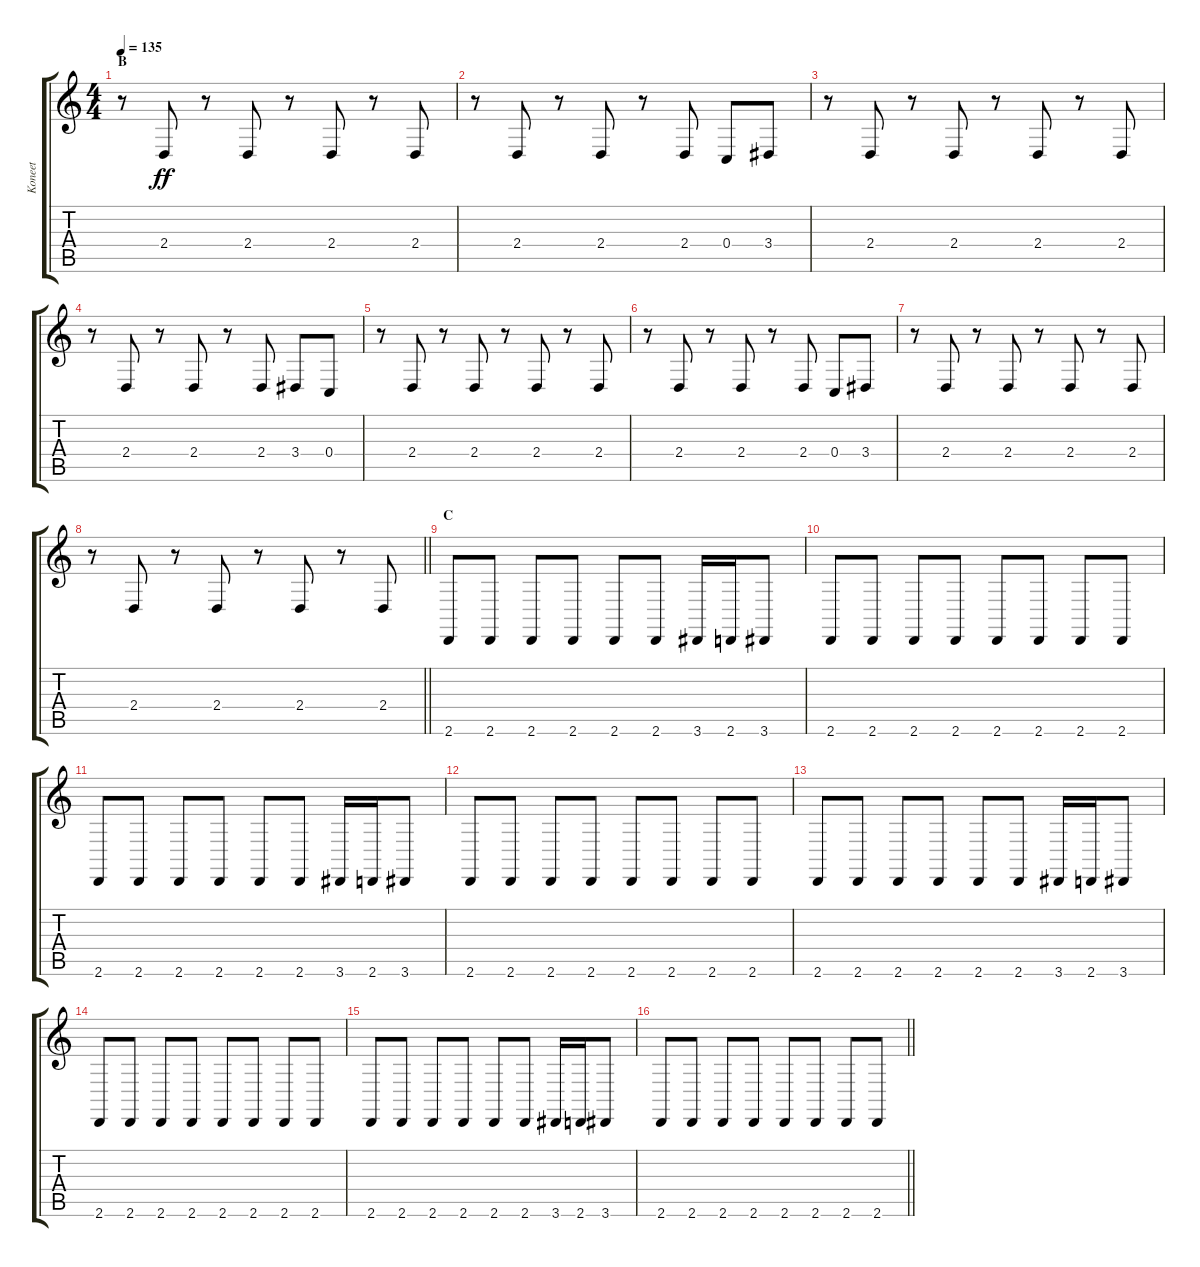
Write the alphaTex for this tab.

\track ("Koneet" "Koneet") {instrument lead2sawtooth}
\staff {score tabs}
\tuning (D4 A3 F3 C3 G2 C2) {hide}
\ts (4 4)
\section ("" "B")
\tempo 135
\clef g2
\ks c
r.8{dy f volume 16 instrument lead2sawtooth} 2.4.8{dy ff} r.8 2.4.8 r.8 2.4.8 r.8 2.4.8 |
r.8 2.4.8 r.8 2.4.8 r.8 2.4.8 0.4.8 3.4.8 |
r.8 2.4.8 r.8 2.4.8 r.8 2.4.8 r.8 2.4.8 |
r.8 2.4.8 r.8 2.4.8 r.8 2.4.8 3.4.8 0.4.8 |
r.8 2.4.8 r.8 2.4.8 r.8 2.4.8 r.8 2.4.8 |
r.8 2.4.8 r.8 2.4.8 r.8 2.4.8 0.4.8 3.4.8 |
r.8 2.4.8 r.8 2.4.8 r.8 2.4.8 r.8 2.4.8 |
\barLineRight lightlight
r.8 2.4.8 r.8 2.4.8 r.8 2.4.8 r.8 2.4.8 |
\section ("" "C")
2.6.8{volume 10 instrument lead8bassandlead} 2.6.8 2.6.8 2.6.8 2.6.8 2.6.8 3.6.16 2.6.16 3.6.8 |
2.6.8 2.6.8 2.6.8 2.6.8 2.6.8 2.6.8 2.6.8 2.6.8 |
2.6.8 2.6.8 2.6.8 2.6.8 2.6.8 2.6.8 3.6.16 2.6.16 3.6.8 |
2.6.8 2.6.8 2.6.8 2.6.8 2.6.8 2.6.8 2.6.8 2.6.8 |
2.6.8 2.6.8 2.6.8 2.6.8 2.6.8 2.6.8 3.6.16 2.6.16 3.6.8 |
2.6.8 2.6.8 2.6.8 2.6.8 2.6.8 2.6.8 2.6.8 2.6.8 |
2.6.8 2.6.8 2.6.8 2.6.8 2.6.8 2.6.8 3.6.16 2.6.16 3.6.8 |
\barLineRight lightlight
2.6.8 2.6.8 2.6.8 2.6.8 2.6.8 2.6.8 2.6.8 2.6.8
